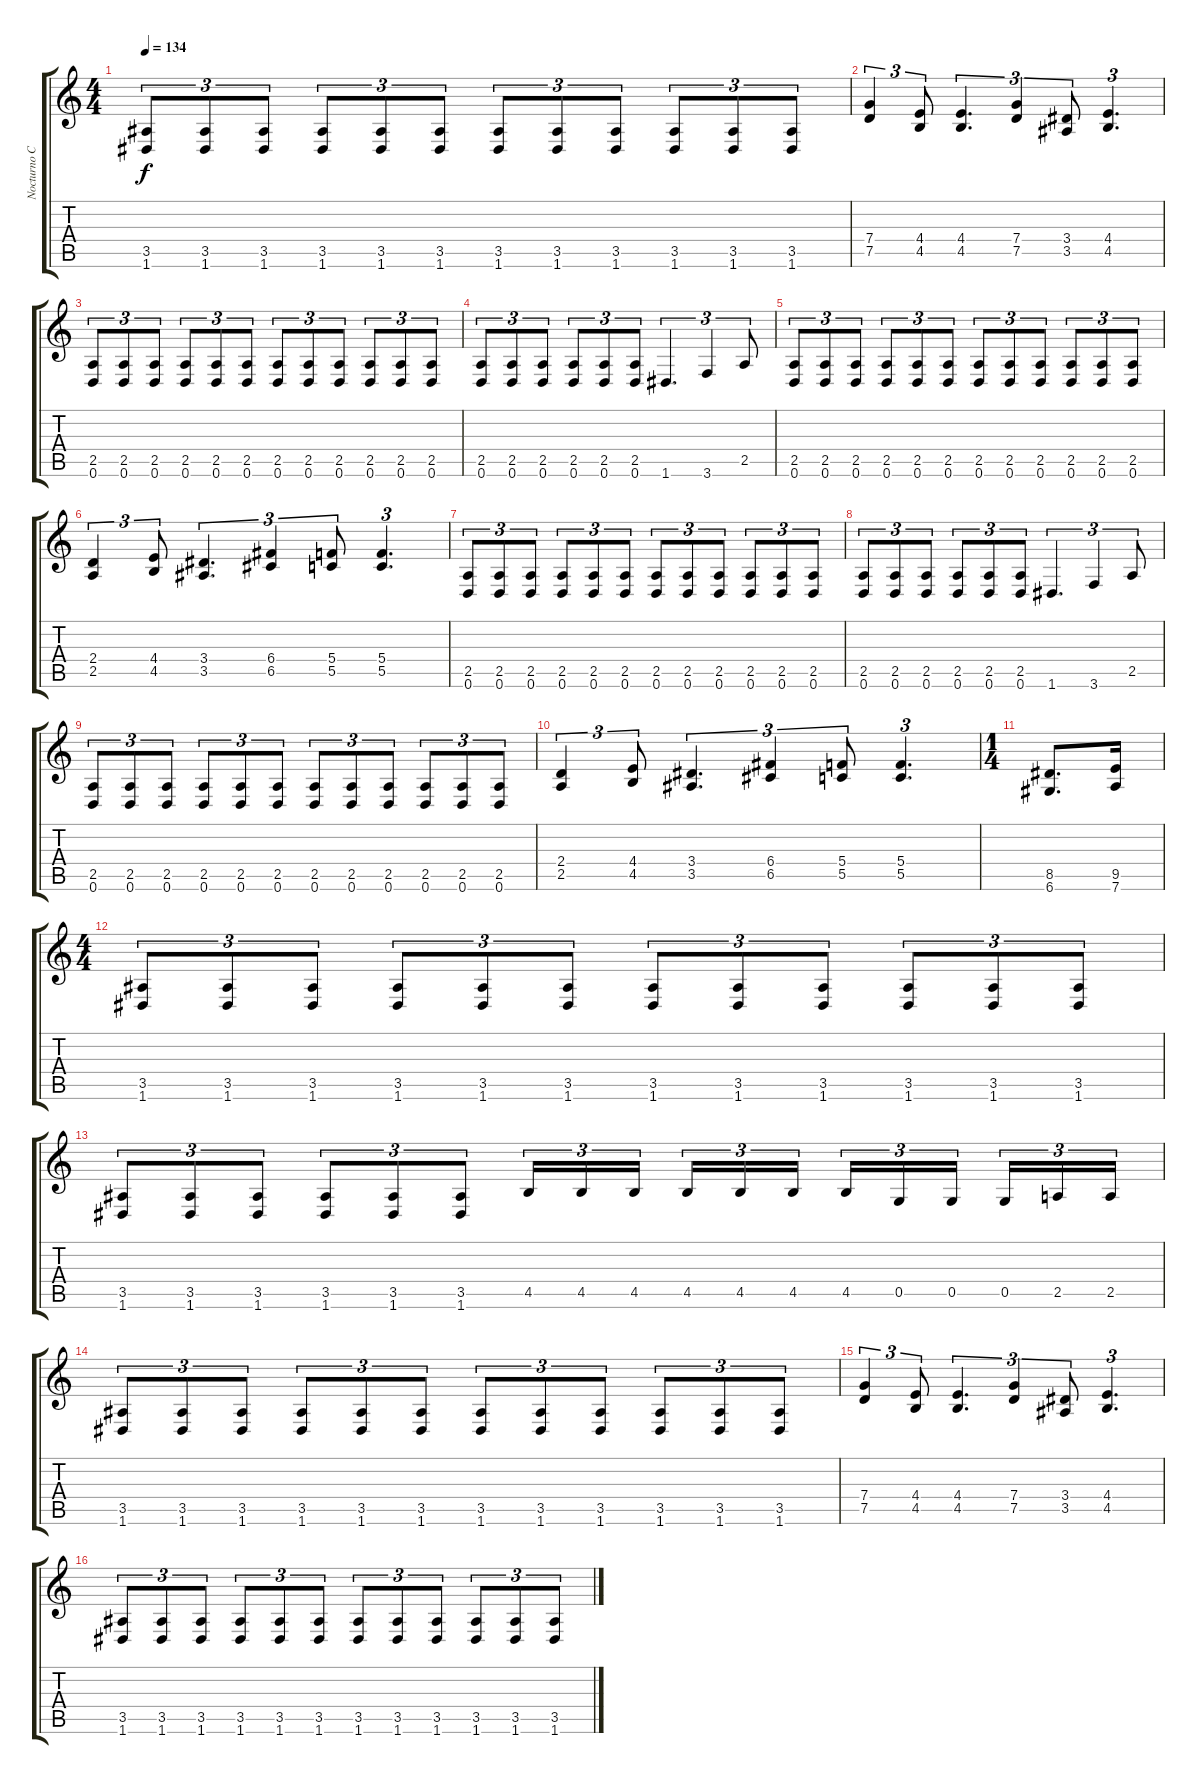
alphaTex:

\track ("Nocturno Culto" "Nocturno C") {instrument distortionguitar}
\staff {score tabs}
\tuning (D4 A3 F3 C3 G2 D2) {hide}
\ts (4 4)
\tempo 134
\clef g2
\ks c
(3.5 1.6).8{tu (3 2) dy f} (3.5 1.6).8{tu (3 2)} (3.5 1.6).8{tu (3 2)} (3.5 1.6).8{tu (3 2)} (3.5 1.6).8{tu (3 2)} (3.5 1.6).8{tu (3 2)} (3.5 1.6).8{tu (3 2)} (3.5 1.6).8{tu (3 2)} (3.5 1.6).8{tu (3 2)} (3.5 1.6).8{tu (3 2)} (3.5 1.6).8{tu (3 2)} (3.5 1.6).8{tu (3 2)} |
(7.4 7.5).4{tu (3 2)} (4.4 4.5).8{tu (3 2)} (4.4 4.5).4{d tu (3 2)} (7.4 7.5).4{tu (3 2)} (3.4 3.5).8{tu (3 2)} (4.4 4.5).4{d tu (3 2)} |
(2.5 0.6).8{tu (3 2)} (2.5 0.6).8{tu (3 2)} (2.5 0.6).8{tu (3 2)} (2.5 0.6).8{tu (3 2)} (2.5 0.6).8{tu (3 2)} (2.5 0.6).8{tu (3 2)} (2.5 0.6).8{tu (3 2)} (2.5 0.6).8{tu (3 2)} (2.5 0.6).8{tu (3 2)} (2.5 0.6).8{tu (3 2)} (2.5 0.6).8{tu (3 2)} (2.5 0.6).8{tu (3 2)} |
(2.5 0.6).8{tu (3 2)} (2.5 0.6).8{tu (3 2)} (2.5 0.6).8{tu (3 2)} (2.5 0.6).8{tu (3 2)} (2.5 0.6).8{tu (3 2)} (2.5 0.6).8{tu (3 2)} 1.6.4{d tu (3 2)} 3.6.4{tu (3 2)} 2.5.8{tu (3 2)} |
(2.5 0.6).8{tu (3 2)} (2.5 0.6).8{tu (3 2)} (2.5 0.6).8{tu (3 2)} (2.5 0.6).8{tu (3 2)} (2.5 0.6).8{tu (3 2)} (2.5 0.6).8{tu (3 2)} (2.5 0.6).8{tu (3 2)} (2.5 0.6).8{tu (3 2)} (2.5 0.6).8{tu (3 2)} (2.5 0.6).8{tu (3 2)} (2.5 0.6).8{tu (3 2)} (2.5 0.6).8{tu (3 2)} |
(2.4 2.5).4{tu (3 2)} (4.4 4.5).8{tu (3 2)} (3.4 3.5).4{d tu (3 2)} (6.4 6.5).4{tu (3 2)} (5.4 5.5).8{tu (3 2)} (5.4 5.5).4{d tu (3 2)} |
(2.5 0.6).8{tu (3 2)} (2.5 0.6).8{tu (3 2)} (2.5 0.6).8{tu (3 2)} (2.5 0.6).8{tu (3 2)} (2.5 0.6).8{tu (3 2)} (2.5 0.6).8{tu (3 2)} (2.5 0.6).8{tu (3 2)} (2.5 0.6).8{tu (3 2)} (2.5 0.6).8{tu (3 2)} (2.5 0.6).8{tu (3 2)} (2.5 0.6).8{tu (3 2)} (2.5 0.6).8{tu (3 2)} |
(2.5 0.6).8{tu (3 2)} (2.5 0.6).8{tu (3 2)} (2.5 0.6).8{tu (3 2)} (2.5 0.6).8{tu (3 2)} (2.5 0.6).8{tu (3 2)} (2.5 0.6).8{tu (3 2)} 1.6.4{d tu (3 2)} 3.6.4{tu (3 2)} 2.5.8{tu (3 2)} |
(2.5 0.6).8{tu (3 2)} (2.5 0.6).8{tu (3 2)} (2.5 0.6).8{tu (3 2)} (2.5 0.6).8{tu (3 2)} (2.5 0.6).8{tu (3 2)} (2.5 0.6).8{tu (3 2)} (2.5 0.6).8{tu (3 2)} (2.5 0.6).8{tu (3 2)} (2.5 0.6).8{tu (3 2)} (2.5 0.6).8{tu (3 2)} (2.5 0.6).8{tu (3 2)} (2.5 0.6).8{tu (3 2)} |
(2.4 2.5).4{tu (3 2)} (4.4 4.5).8{tu (3 2)} (3.4 3.5).4{d tu (3 2)} (6.4 6.5).4{tu (3 2)} (5.4 5.5).8{tu (3 2)} (5.4 5.5).4{d tu (3 2)} |
\ts (1 4)
(8.5 6.6).8{d} (9.5 7.6).16 |
\ts (4 4)
(3.5 1.6).8{tu (3 2)} (3.5 1.6).8{tu (3 2)} (3.5 1.6).8{tu (3 2)} (3.5 1.6).8{tu (3 2)} (3.5 1.6).8{tu (3 2)} (3.5 1.6).8{tu (3 2)} (3.5 1.6).8{tu (3 2)} (3.5 1.6).8{tu (3 2)} (3.5 1.6).8{tu (3 2)} (3.5 1.6).8{tu (3 2)} (3.5 1.6).8{tu (3 2)} (3.5 1.6).8{tu (3 2)} |
(3.5 1.6).8{tu (3 2)} (3.5 1.6).8{tu (3 2)} (3.5 1.6).8{tu (3 2)} (3.5 1.6).8{tu (3 2)} (3.5 1.6).8{tu (3 2)} (3.5 1.6).8{tu (3 2)} 4.5.16{tu (3 2)} 4.5.16{tu (3 2)} 4.5.16{tu (3 2) beam splitsecondary} 4.5.16{tu (3 2)} 4.5.16{tu (3 2)} 4.5.16{tu (3 2)} 4.5.16{tu (3 2)} 0.5.16{tu (3 2)} 0.5.16{tu (3 2) beam splitsecondary} 0.5.16{tu (3 2)} 2.5.16{tu (3 2)} 2.5.16{tu (3 2)} |
(3.5 1.6).8{tu (3 2)} (3.5 1.6).8{tu (3 2)} (3.5 1.6).8{tu (3 2)} (3.5 1.6).8{tu (3 2)} (3.5 1.6).8{tu (3 2)} (3.5 1.6).8{tu (3 2)} (3.5 1.6).8{tu (3 2)} (3.5 1.6).8{tu (3 2)} (3.5 1.6).8{tu (3 2)} (3.5 1.6).8{tu (3 2)} (3.5 1.6).8{tu (3 2)} (3.5 1.6).8{tu (3 2)} |
(7.4 7.5).4{tu (3 2)} (4.4 4.5).8{tu (3 2)} (4.4 4.5).4{d tu (3 2)} (7.4 7.5).4{tu (3 2)} (3.4 3.5).8{tu (3 2)} (4.4 4.5).4{d tu (3 2)} |
(3.5 1.6).8{tu (3 2)} (3.5 1.6).8{tu (3 2)} (3.5 1.6).8{tu (3 2)} (3.5 1.6).8{tu (3 2)} (3.5 1.6).8{tu (3 2)} (3.5 1.6).8{tu (3 2)} (3.5 1.6).8{tu (3 2)} (3.5 1.6).8{tu (3 2)} (3.5 1.6).8{tu (3 2)} (3.5 1.6).8{tu (3 2)} (3.5 1.6).8{tu (3 2)} (3.5 1.6).8{tu (3 2)}
